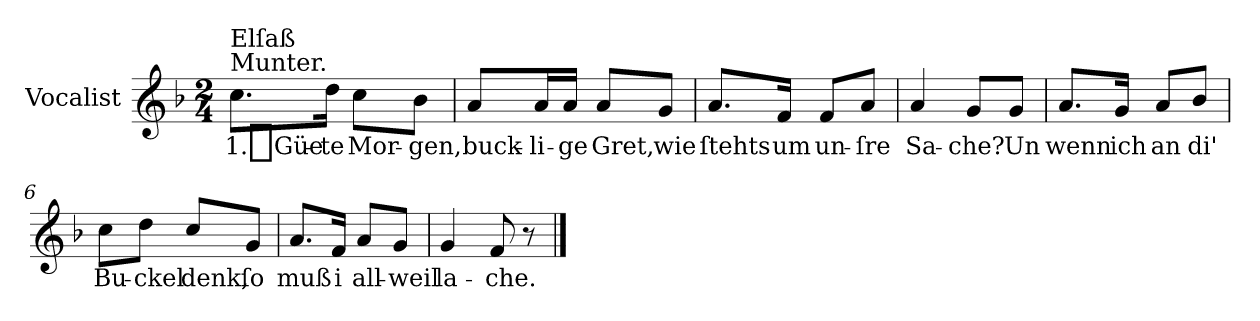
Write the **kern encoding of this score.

**kern	**text
*part1	*part1
*staff1	*staff1
*I"Vocalist	*
*k[b-]	*
*F:	*
*M2/4	*
=1	=1
!LO:TX:a:t=Munter.	!
!LO:TX:a:t=Elſaß	!
8.ccL	1._Güe-
16ddJk	-te
8ccL	Mor-
8b-J	-gen,
=2	=2
8aL	buck-
16aL	-li-
16aJJ	-ge
8aL	Gret,
8gJ	wie
=3	=3
8.aL	ſtehts
16fJk	um
8fL	un-
8aJ	-ſre
=4	=4
4a	Sa-
8gL	-che?
8gJ	Un
=5	=5
8.aL	wenn
16gJk	ich
8aL	an
8b-J	di'
=6	=6
8ccL	Bu-
8ddJ	-ckel
8ccL	denk,
8gJ	ſo
=7	=7
8.aL	muß
16fJk	i
8aL	all-
8gJ	-weil
=8	=8
4g	la-
8f	-che.
8r	.
==	==
*-	*-
